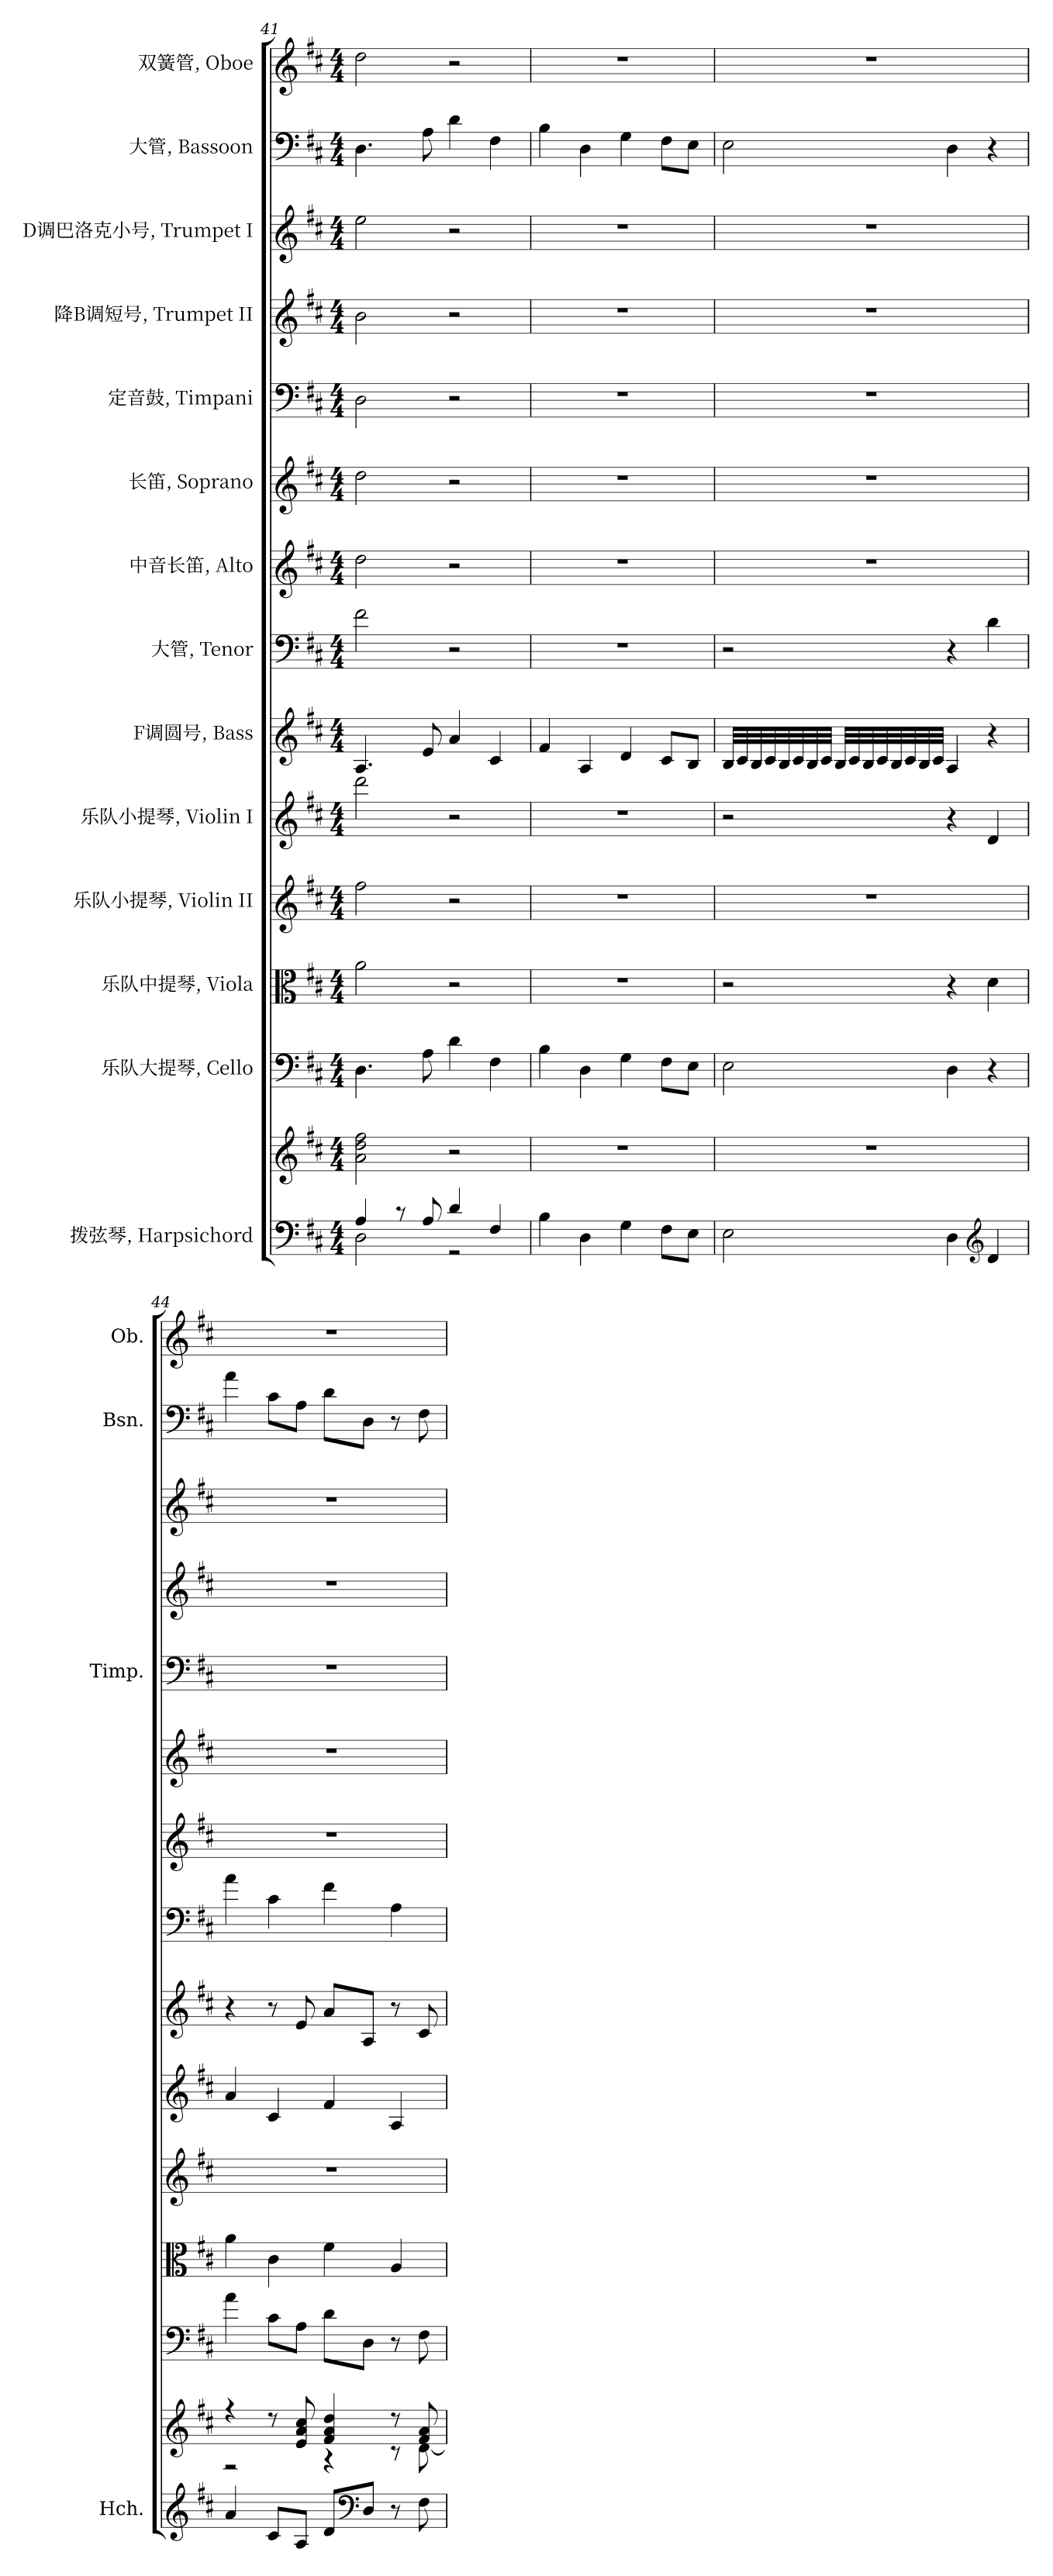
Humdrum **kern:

**kern	**kern	**kern	**kern	**kern	**kern	**kern	**kern	**kern	**kern	**kern	**kern	**kern	**kern	**kern
*part14	*part14	*part13	*part12	*part11	*part10	*part9	*part8	*part7	*part6	*part5	*part4	*part3	*part2	*part1
*staff15	*staff14	*staff13	*staff12	*staff11	*staff10	*staff9	*staff8	*staff7	*staff6	*staff5	*staff4	*staff3	*staff2	*staff1
*I"拨弦琴, Harpsichord	*	*I"乐队大提琴, Cello	*I"乐队中提琴, Viola	*I"乐队小提琴, Violin II	*I"乐队小提琴, Violin I	*I"F调圆号, Bass	*I"大管, Tenor	*I"中音长笛, Alto	*I"长笛, Soprano	*I"定音鼓, Timpani	*I"降B调短号, Trumpet II	*I"D调巴洛克小号, Trumpet I	*I"大管, Bassoon	*I"双簧管, Oboe
*I'Hch.	*	*	*	*	*	*	*	*	*	*I'Timp.	*	*	*I'Bsn.	*I'Ob.
*clefF4	*clefG2	*clefF4	*clefC3	*clefG2	*clefG2	*clefG2	*clefF4	*clefG2	*clefG2	*clefF4	*clefG2	*clefG2	*clefF4	*clefG2
*	*	*	*	*	*	*ITrd4c7	*	*ITrd3c5	*	*	*ITrd1c2	*ITrd-1c-2	*	*
*k[f#c#]	*k[f#c#]	*k[f#c#]	*k[f#c#]	*k[f#c#]	*k[f#c#]	*k[f#]	*k[f#c#]	*k[f#c#g#]	*k[f#c#]	*k[f#c#]	*k[]	*k[f#c#g#d#]	*k[f#c#]	*k[f#c#]
*M4/4	*M4/4	*M4/4	*M4/4	*M4/4	*M4/4	*M4/4	*M4/4	*M4/4	*M4/4	*M4/4	*M4/4	*M4/4	*M4/4	*M4/4
=41	=41	=41	=41	=41	=41	=41	=41	=41	=41	=41	=41	=41	=41	=41
*^	*	*	*	*	*	*	*	*	*	*	*	*	*	*
4A/	2D\	2a\ 2dd\ 2ff#\	4.D\	2a\	2ff#\	2ddd\	4.D/	2f#\	2a\	2dd\	2D\	2a\	2ff#\	4.D\	2dd\
8r	.	.	.	.	.	.	.	.	.	.	.	.	.	.	.
8A/	.	.	8A\	.	.	.	8A/	.	.	.	.	.	.	8A\	.
4d/	2r	2r	4d\	2r	2r	2r	4d/	2r	2r	2r	2r	2r	2r	4d\	2r
4F#/	.	.	4F#\	.	.	.	4F#/	.	.	.	.	.	.	4F#\	.
*v	*v	*	*	*	*	*	*	*	*	*	*	*	*	*	*
=42	=42	=42	=42	=42	=42	=42	=42	=42	=42	=42	=42	=42	=42	=42
4B\	1r	4B\	1r	1r	1r	4B/	1r	1r	1r	1r	1r	1r	4B\	1r
4D\	.	4D\	.	.	.	4D/	.	.	.	.	.	.	4D\	.
4G\	.	4G\	.	.	.	4G/	.	.	.	.	.	.	4G\	.
8F#\L	.	8F#\L	.	.	.	8F#/L	.	.	.	.	.	.	8F#\L	.
8E\J	.	8E\J	.	.	.	8E/J	.	.	.	.	.	.	8E\J	.
!!LO:PB:g=z
=43	=43	=43	=43	=43	=43	=43	=43	=43	=43	=43	=43	=43	=43	=43
2E\	1r	2E\	2r	1r	2r	32E/LLL	2r	1r	1r	1r	1r	1r	2E\	1r
.	.	.	.	.	.	32F#/	.	.	.	.	.	.	.	.
.	.	.	.	.	.	32E/	.	.	.	.	.	.	.	.
.	.	.	.	.	.	32F#/	.	.	.	.	.	.	.	.
.	.	.	.	.	.	32E/	.	.	.	.	.	.	.	.
.	.	.	.	.	.	32F#/	.	.	.	.	.	.	.	.
.	.	.	.	.	.	32E/	.	.	.	.	.	.	.	.
.	.	.	.	.	.	32F#/JJJ	.	.	.	.	.	.	.	.
.	.	.	.	.	.	32E/LLL	.	.	.	.	.	.	.	.
.	.	.	.	.	.	32F#/	.	.	.	.	.	.	.	.
.	.	.	.	.	.	32E/	.	.	.	.	.	.	.	.
.	.	.	.	.	.	32F#/	.	.	.	.	.	.	.	.
.	.	.	.	.	.	32E/	.	.	.	.	.	.	.	.
.	.	.	.	.	.	32F#/	.	.	.	.	.	.	.	.
.	.	.	.	.	.	32E/	.	.	.	.	.	.	.	.
.	.	.	.	.	.	32F#/JJJ	.	.	.	.	.	.	.	.
4D\	.	4D\	4r	.	4r	4D/	4r	.	.	.	.	.	4D\	.
*clefG2	*	*	*	*	*	*	*	*	*	*	*	*	*	*
4d/	.	4r	4d\	.	4d/	4r	4d\	.	.	.	.	.	4r	.
=44	=44	=44	=44	=44	=44	=44	=44	=44	=44	=44	=44	=44	=44	=44
*	*^	*	*	*	*	*	*	*	*	*	*	*	*	*
4a/	4r	2r	4a\	4a\	1r	4a/	4r	4a\	1r	1r	1r	1r	1r	4a\	1r
8c#/L	8r	.	8c#\L	4c#\	.	4c#/	8r	4c#\	.	.	.	.	.	8c#\L	.
8A/J	8e/ 8a/ 8cc#/	.	8A\J	.	.	.	8A/	.	.	.	.	.	.	8A\J	.
8d/L	4f#/ 4a/ 4dd/	4r	8d\L	4f#\	.	4f#/	8d/L	4f#\	.	.	.	.	.	8d\L	.
*clefF4	*	*	*	*	*	*	*	*	*	*	*	*	*	*	*
8D/J	.	.	8D\J	.	.	.	8D/J	.	.	.	.	.	.	8D\J	.
8r	8r	8r	8r	4A/	.	4A/	8r	4A\	.	.	.	.	.	8r	.
8F#\	8f#/ 8a/	[8d\	8F#\	.	.	.	8F#/	.	.	.	.	.	.	8F#\	.
*	*v	*v	*	*	*	*	*	*	*	*	*	*	*	*	*
=	=	=	=	=	=	=	=	=	=	=	=	=	=	=
*-	*-	*-	*-	*-	*-	*-	*-	*-	*-	*-	*-	*-	*-	*-
